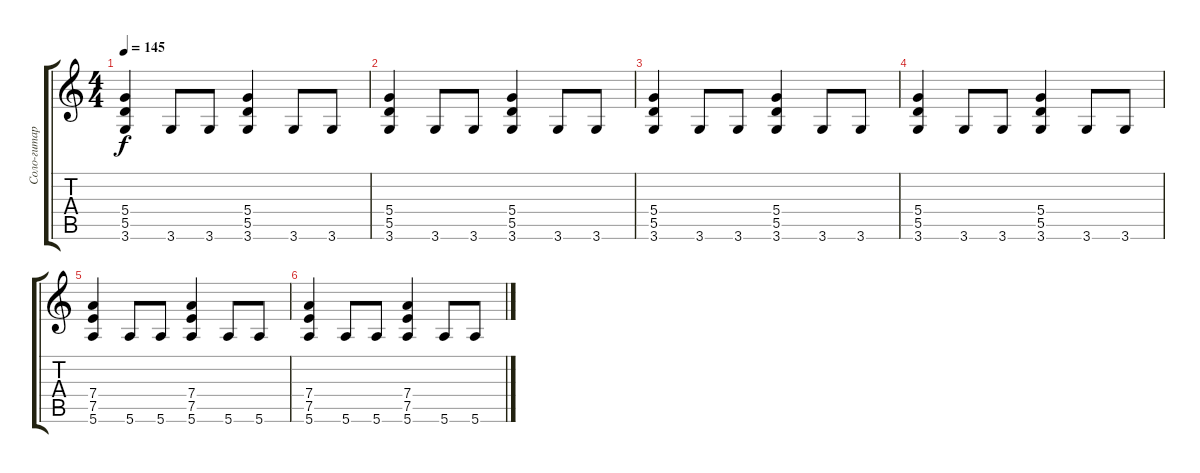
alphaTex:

\track ("Соло-гитара" "Соло-гитар") {instrument distortionguitar}
\staff {score tabs}
\tuning (E4 B3 G3 D3 A2 E2) {hide}
\ts (4 4)
\tempo 145
\clef g2
\ks c
(5.4 5.5 3.6).4{dy f} 3.6.8 3.6.8 (5.4 5.5 3.6).4 3.6.8 3.6.8 |
(5.4 5.5 3.6).4 3.6.8 3.6.8 (5.4 5.5 3.6).4 3.6.8 3.6.8 |
(5.4 5.5 3.6).4 3.6.8 3.6.8 (5.4 5.5 3.6).4 3.6.8 3.6.8 |
(5.4 5.5 3.6).4 3.6.8 3.6.8 (5.4 5.5 3.6).4 3.6.8 3.6.8 |
(7.4 7.5 5.6).4 5.6.8 5.6.8 (7.4 7.5 5.6).4 5.6.8 5.6.8 |
(7.4 7.5 5.6).4 5.6.8 5.6.8 (7.4 7.5 5.6).4 5.6.8 5.6.8
